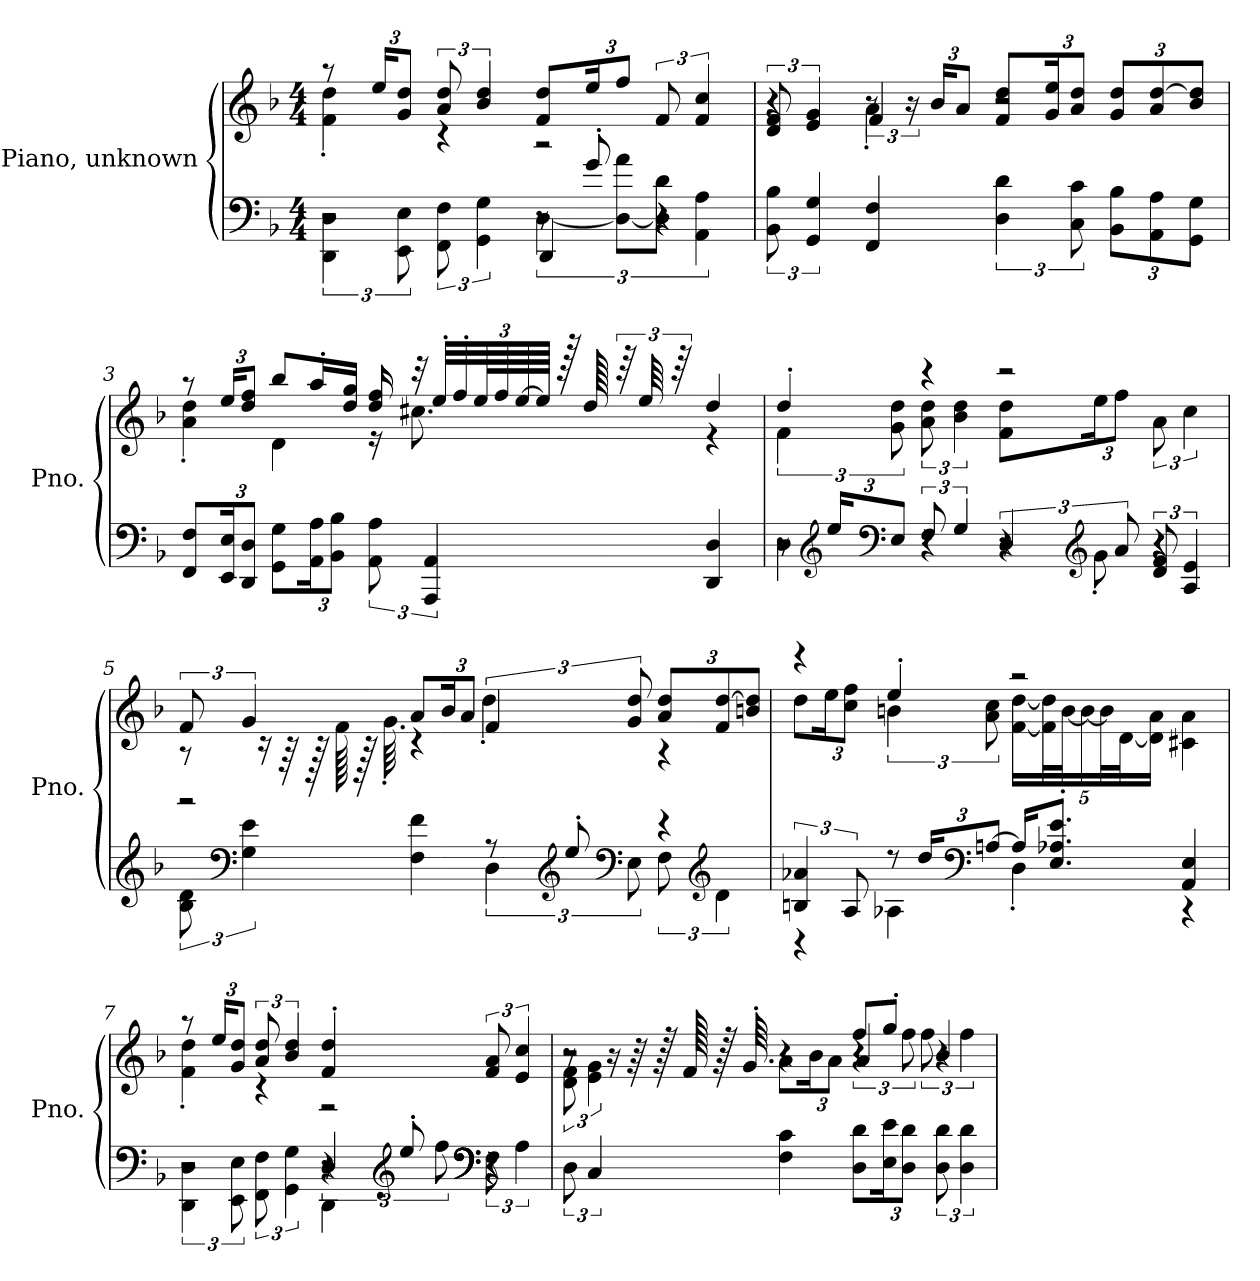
**kern	**kern
*part1	*part1
*staff2	*staff1
*I"Piano, unknown	*
*I'Pno.	*
*clefF4	*clefG2
*k[b-]	*k[b-]
*M4/4	*M4/4
*MM120	*MM120
=1	=1
*^	*^
*	*^	*	*
2r	6DD\ 6D\	2r	8r	4f\' 4dd\'
*	*	*	*Xbrackettup	*
.	.	.	24ee/KL	.
.	12EE\ 12E\	.	12g/ 12dd/J	.
*	*	*	*brackettup	*
.	12FF\ 12F\	.	12a/ 12dd/	4r
.	6GG\ 6G\	.	6b-/ 6dd/	.
8r	[6D\	4DD/	8f/ 8dd/L	2r
*	*	*	*Xbrackettup	*
8g'/	.	.	24ee/K	.
.	12D\_ 12a\L	.	12ff/J	.
*	*	*	*brackettup	*
4r	12D\] 12d\J	4r	12f/	.
.	6AA\ 6A\	.	6f/ 6cc/	.
*v	*v	*v	*	*
=2	=2	=2
*	*	*^
12BB-\ 12B-\	12d/ 12f/	4r	4r
6GG/ 6G/	6e/ 6g/	.	.
4FF/ 4F/	12r	4a'\	4f/
.	24r	.	.
.	24b-/KL	.	.
.	12a/J	.	.
6D\ 6d\	8f/ 8dd/L	2r	2r
*	*Xbrackettup	*	*
.	24g/ 24ee/K	.	.
12C\ 12c\	12a/ 12dd/J	.	.
*Xbrackettup	*	*	*
12BB-\ 12B-\L	12g/ 12dd/L	.	.
12AA\ 12A\	12a/ [12dd/	.	.
12GG\ 12G\J	12b-/ 12dd/]J	.	.
*	*	*v	*v
!!LO:LB:g=z
=3	=3	=3
8FF/ 8F/L	8r	4a\' 4dd\'
24EE/ 24E/K	24ee/KL	.
12DD/ 12D/J	12dd/ 12ff/J	.
8GG\ 8G\L	8bb-/L	4d\
24AA\ 24A\K	16aa'/L	.
12BB-\ 12B-\J	.	.
.	16dd/ 16gg/JJ	.
*brackettup	*	*
12AA\ 12A\	16dd/ 16ff/	16r
.	32r	8.cc#X\
6AAA/ 6AA/	.	.
.	32ee'/LLL	.
.	32ff'/	.
.	96ee/L	.
.	96ff/	.
.	[96ee/	.
.	64ee/JJJJ]	.
.	128r	.
.	128dd/	.
*	*brackettup	*
.	96r	.
.	96ee/	.
.	96r	.
4DD/ 4D/	4dd/	4r
=4	=4	=4
*^	*	*
*	*^	*	*
8r	4D\	2r	4dd'/	6f\
*clefG2	*	*	*	*
*Xbrackettup	*	*	*	*
24ee/KL	.	.	.	.
*clefF4	*	*	*	*
12E/J	.	.	.	12g\ 12dd\
*brackettup	*	*	*	*
12F/	4r	.	4r	12a\ 12dd\
6G/	.	.	.	6b-\ 6dd\
6r	8r	4D/	2r	8f\ 8dd\L
*clefG2	*	*	*	*
*	*	*	*	*Xbrackettup
.	8g'\	.	.	24ee\K
12a/	.	.	.	12ff\J
*	*	*	*	*brackettup
12d/ 12f/	4r	4r	.	12a\
6A/ 6e/	.	.	.	6cc\
*	*v	*v	*	*
!!LO:LB:g=z	!!
=5	=5	=5	=5
2r	12B-\ 12d\	12f/	8r
*clefF4	*	*	*
.	6G\ 6e\	6g/	.
.	.	.	16r
.	.	.	64r
.	.	.	128r
.	.	.	128f\
.	.	.	128r
.	.	.	64.g'\
.	4F\ 4f\	8a/L	4r
*	*	*Xbrackettup	*
.	.	24b-/K	.
.	.	12a/J	.
*	*	*brackettup	*
8r	6D\	6f/	4dd'\
*clefG2	*	*	*
8ee'/	.	.	.
*clefF4	*	*	*
.	12E\	12g/ 12dd/	.
*	*	*Xbrackettup	*
4r	12F\	12a/ 12dd/L	4r
*clefG2	*	*	*
.	6d\	12f/ [12dd/	.
.	.	12bn/ 12dd/]J	.
!!LO:LB:g=z	!!
=6	=6	=6	=6
6Bn/ 6a-X/	4r	4r	8dd\L
.	.	.	24ee\K
12A/	.	.	12cc\ 12ff\J
*	*	*	*brackettup
8r	4A-X\	4ee'/	6bn\
*Xbrackettup	*	*	*
24dd/KL	.	.	.
*clefF4	*	*	*
[12An/J	.	.	12a\ 12cc\
*	*	*	*Xbrackettup
16A/KL]	4D'\	2r	[20f\ [20dd\LL
.	.	.	40f\] 40dd\]L
8.E/' 8.A-X/' 8.e/'J	.	.	.
.	.	.	[40b\J
.	.	.	20b\_
.	.	.	40b\L]
.	.	.	[40d\J
.	.	.	20d\] 20a\JJ
4AA/ 4E/	4r	.	4c#X\ 4a\
=7	=7	=7	=7
*	*brackettup	*	*
*^	*^	*	*
2r	6DD\ 6D\	2r	2r	8r	4f\' 4dd\'
.	.	.	.	24ee/KL	.
.	12EE\ 12E\	.	.	12g/ 12dd/J	.
*	*	*	*	*brackettup	*
.	12FF\ 12F\	.	.	12a/ 12dd/	4r
.	6GG\ 6G\	.	.	6b-/ 6dd/	.
8r	6r	4D/	4DD\	4f/' 4dd/'	2r
*clefG2	*	*	*	*	*
8ee'/	.	.	.	.	.
.	12ff\	.	.	.	.
*clefF4	*	*	*	*	*
4r	12F\	4r	4r	12f/ 12a/	.
.	6A\	.	.	6e/ 6cc/	.
*v	*v	*v	*v	*	*
!!LO:LB:g=z
=8	=8	=8
*	*	*^
12D\	8r	12d\ 12f\	2r
6C/	.	6e\ 6g\	.
.	16r	.	.
.	64r	.	.
.	128r	.	.
.	128f/	.	.
.	128r	.	.
.	64.g'/	.	.
4F\ 4c\	4r	8a\L	.
*	*	*Xbrackettup	*
.	.	24b-\K	.
.	.	12a\J	.
*	*	*brackettup	*
8D\ 8d\L	8ff/L	6r	4a/
*Xbrackettup	*	*	*
24E\ 24e\K	8gg'/J	.	.
12D\ 12d\J	.	12ff\	.
*brackettup	*	*	*
12D\ 12d\	4b-/	12ff\	4r
6D\ 6d\	.	6ff\	.
*	*v	*v	*v
=	=
*-	*-
